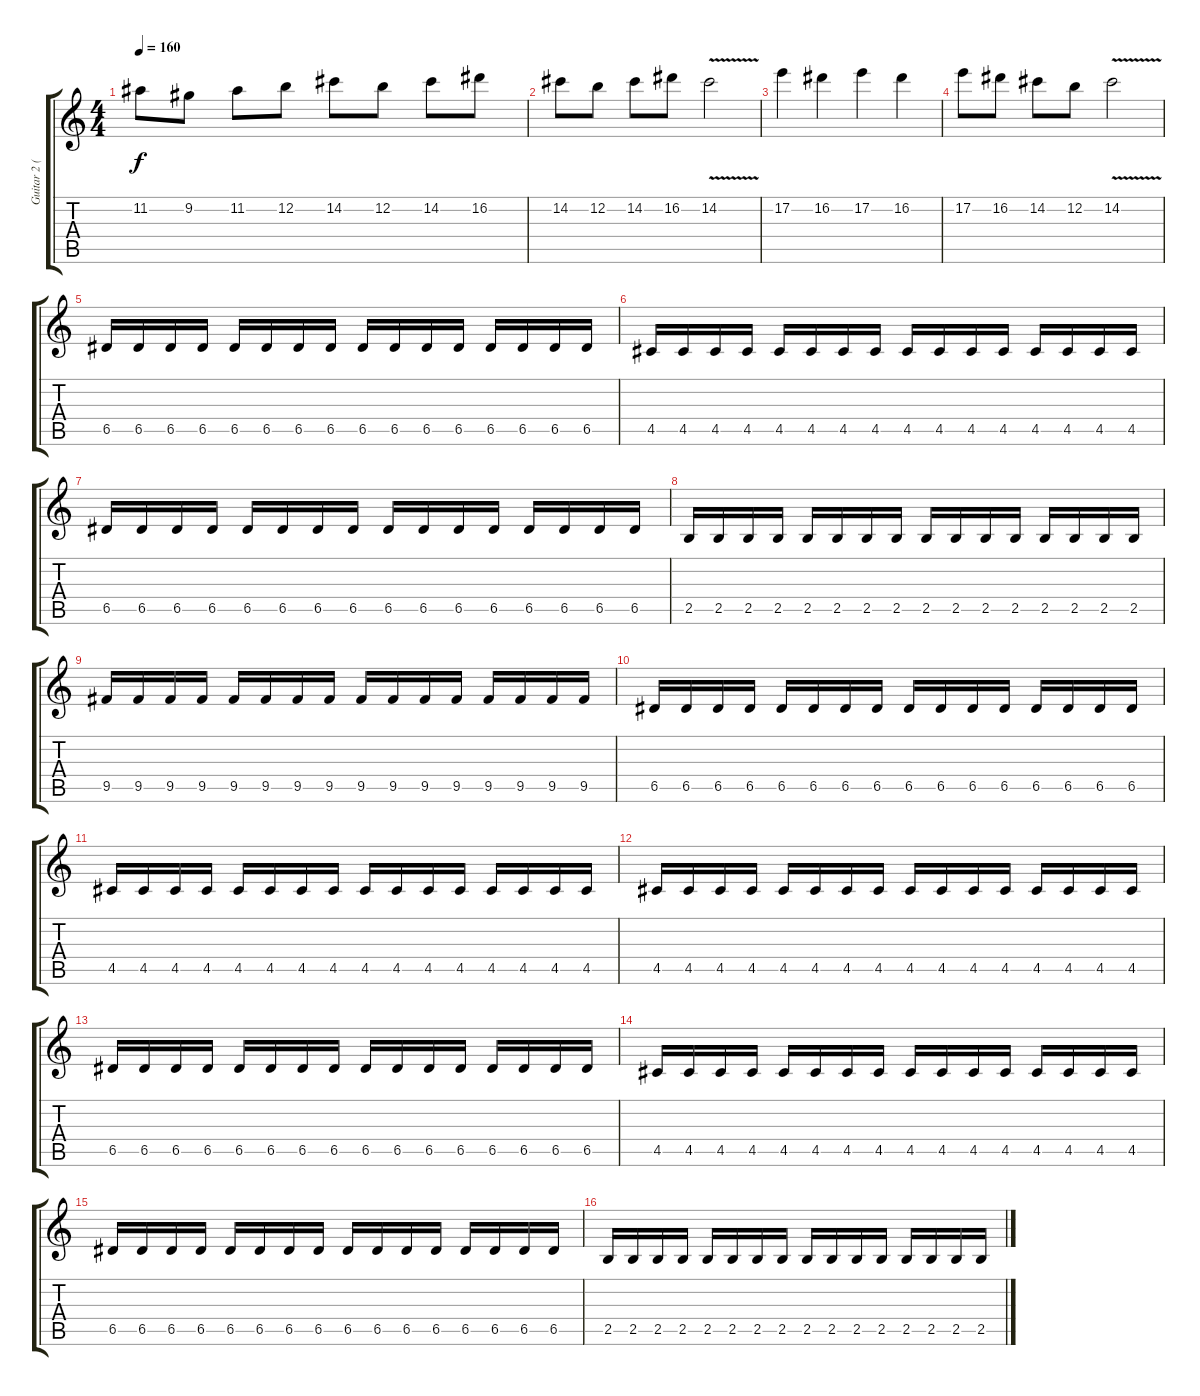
\track ("Guitar 2 (lead)" "Guitar 2 (") {instrument distortionguitar}
\staff {score tabs}
\tuning (E4 B3 G3 D3 A2 E2) {hide}
\ts (4 4)
\tempo 160
\clef g2
\ks c
11.2.8{dy f} 9.2.8 11.2.8 12.2.8 14.2.8 12.2.8 14.2.8 16.2.8 |
14.2.8 12.2.8 14.2.8 16.2.8 14.2{v}.2 |
17.2.4 16.2.4 17.2.4 16.2.4 |
17.2.8 16.2.8 14.2.8 12.2.8 14.2{v}.2 |
6.5.16 6.5.16 6.5.16 6.5.16 6.5.16 6.5.16 6.5.16 6.5.16 6.5.16 6.5.16 6.5.16 6.5.16 6.5.16 6.5.16 6.5.16 6.5.16 |
4.5.16 4.5.16 4.5.16 4.5.16 4.5.16 4.5.16 4.5.16 4.5.16 4.5.16 4.5.16 4.5.16 4.5.16 4.5.16 4.5.16 4.5.16 4.5.16 |
6.5.16 6.5.16 6.5.16 6.5.16 6.5.16 6.5.16 6.5.16 6.5.16 6.5.16 6.5.16 6.5.16 6.5.16 6.5.16 6.5.16 6.5.16 6.5.16 |
2.5.16 2.5.16 2.5.16 2.5.16 2.5.16 2.5.16 2.5.16 2.5.16 2.5.16 2.5.16 2.5.16 2.5.16 2.5.16 2.5.16 2.5.16 2.5.16 |
9.5.16 9.5.16 9.5.16 9.5.16 9.5.16 9.5.16 9.5.16 9.5.16 9.5.16 9.5.16 9.5.16 9.5.16 9.5.16 9.5.16 9.5.16 9.5.16 |
6.5.16 6.5.16 6.5.16 6.5.16 6.5.16 6.5.16 6.5.16 6.5.16 6.5.16 6.5.16 6.5.16 6.5.16 6.5.16 6.5.16 6.5.16 6.5.16 |
4.5.16 4.5.16 4.5.16 4.5.16 4.5.16 4.5.16 4.5.16 4.5.16 4.5.16 4.5.16 4.5.16 4.5.16 4.5.16 4.5.16 4.5.16 4.5.16 |
4.5.16 4.5.16 4.5.16 4.5.16 4.5.16 4.5.16 4.5.16 4.5.16 4.5.16 4.5.16 4.5.16 4.5.16 4.5.16 4.5.16 4.5.16 4.5.16 |
6.5.16 6.5.16 6.5.16 6.5.16 6.5.16 6.5.16 6.5.16 6.5.16 6.5.16 6.5.16 6.5.16 6.5.16 6.5.16 6.5.16 6.5.16 6.5.16 |
4.5.16 4.5.16 4.5.16 4.5.16 4.5.16 4.5.16 4.5.16 4.5.16 4.5.16 4.5.16 4.5.16 4.5.16 4.5.16 4.5.16 4.5.16 4.5.16 |
6.5.16 6.5.16 6.5.16 6.5.16 6.5.16 6.5.16 6.5.16 6.5.16 6.5.16 6.5.16 6.5.16 6.5.16 6.5.16 6.5.16 6.5.16 6.5.16 |
2.5.16 2.5.16 2.5.16 2.5.16 2.5.16 2.5.16 2.5.16 2.5.16 2.5.16 2.5.16 2.5.16 2.5.16 2.5.16 2.5.16 2.5.16 2.5.16
